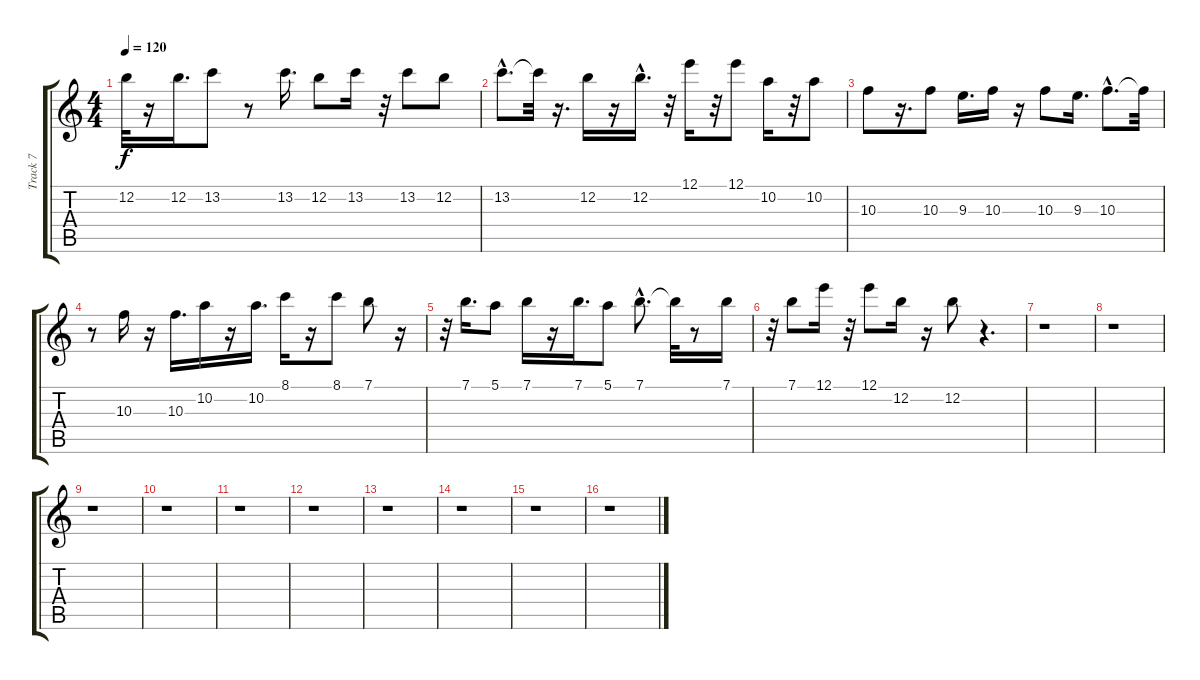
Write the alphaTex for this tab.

\track ("Track 7" "Track 7") {instrument fretlessbass}
\staff {score tabs}
\tuning (E4 B3 G3 D3 A2 E2) {hide}
\ts (4 4)
\tempo 120
\clef g2
\ks c
12.2{t}.32{dy f} r.16 12.2.16{d} 13.2.8 r.8 13.2.16{d} 12.2.8 13.2.16 r.32 13.2.8 12.2.8 |
13.2{hac}.8{d} 13.2{t}.32 r.16{d} 12.2.16 r.16 12.2{hac}.16{d} r.32 12.1.16 r.32 12.1.8 10.2.16 r.32 10.2.8 |
10.3.8 r.16{d} 10.3.8 9.3.16{d} 10.3.16 r.16 10.3.8 9.3.16{d} 10.3{hac}.8{d} 10.3{t}.32 |
r.8 10.3.16 r.16 10.3.16{d} 10.2.16 r.16 10.2.16{d} 8.1.16 r.16 8.1.8 7.1.8 r.16 |
r.32 7.1.16{d} 5.1.8 7.1.16 r.16 7.1.16{d} 5.1.8 7.1{hac}.8{d} 7.1{t}.32 r.8 7.1.16 |
r.32 7.1.8 12.1.16 r.32 12.1.8 12.2.16 r.16 12.2.8 r.4{d} |
r.1 |
r.1 |
r.1 |
r.1 |
r.1 |
r.1 |
r.1 |
r.1 |
r.1 |
r.1
